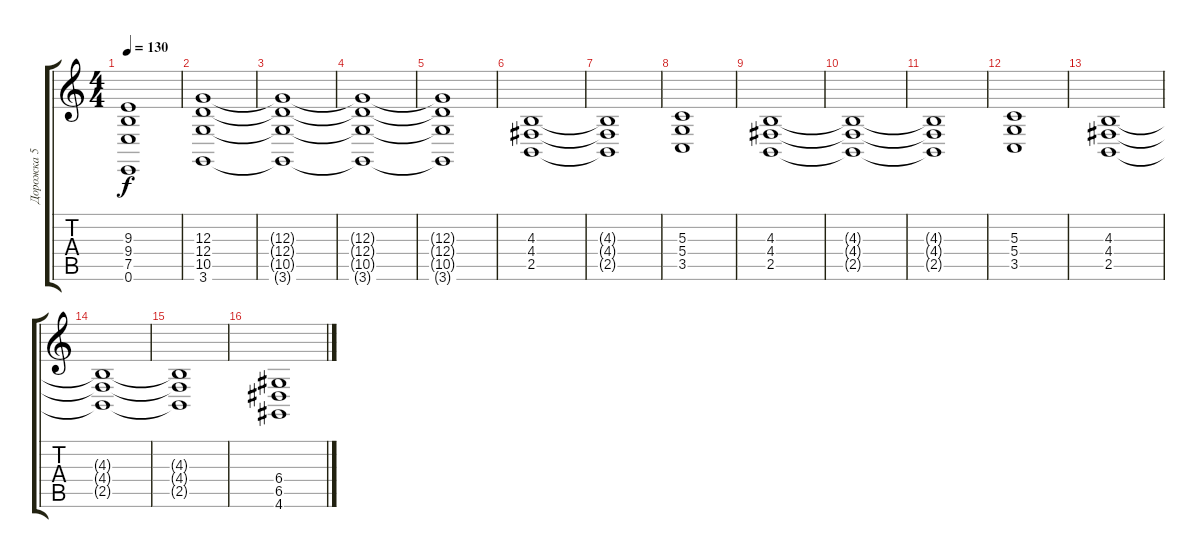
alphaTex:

\track ("Дорожка 5" "Дорожка 5") {instrument stringensemble1}
\staff {score tabs}
\tuning (E4 B3 G3 D3 A2 E2) {hide}
\ts (4 4)
\tempo 130
\clef g2
\ks c
(9.3{t} 9.4{t} 7.5{t} 0.6{t}).1{dy f} |
(12.3 12.4 10.5 3.6).1 |
(12.3{t} 12.4{t} 10.5{t} 3.6{t}).1 |
(12.3{t} 12.4{t} 10.5{t} 3.6{t}).1 |
(12.3{t} 12.4{t} 10.5{t} 3.6{t}).1 |
(4.3 4.4 2.5).1 |
(4.3{t} 4.4{t} 2.5{t}).1 |
(5.3 5.4 3.5).1 |
(4.3 4.4 2.5).1 |
(4.3{t} 4.4{t} 2.5{t}).1 |
(4.3{t} 4.4{t} 2.5{t}).1 |
(5.3 5.4 3.5).1 |
(4.3 4.4 2.5).1 |
(4.3{t} 4.4{t} 2.5{t}).1 |
(4.3{t} 4.4{t} 2.5{t}).1 |
(6.4 6.5 4.6).1
